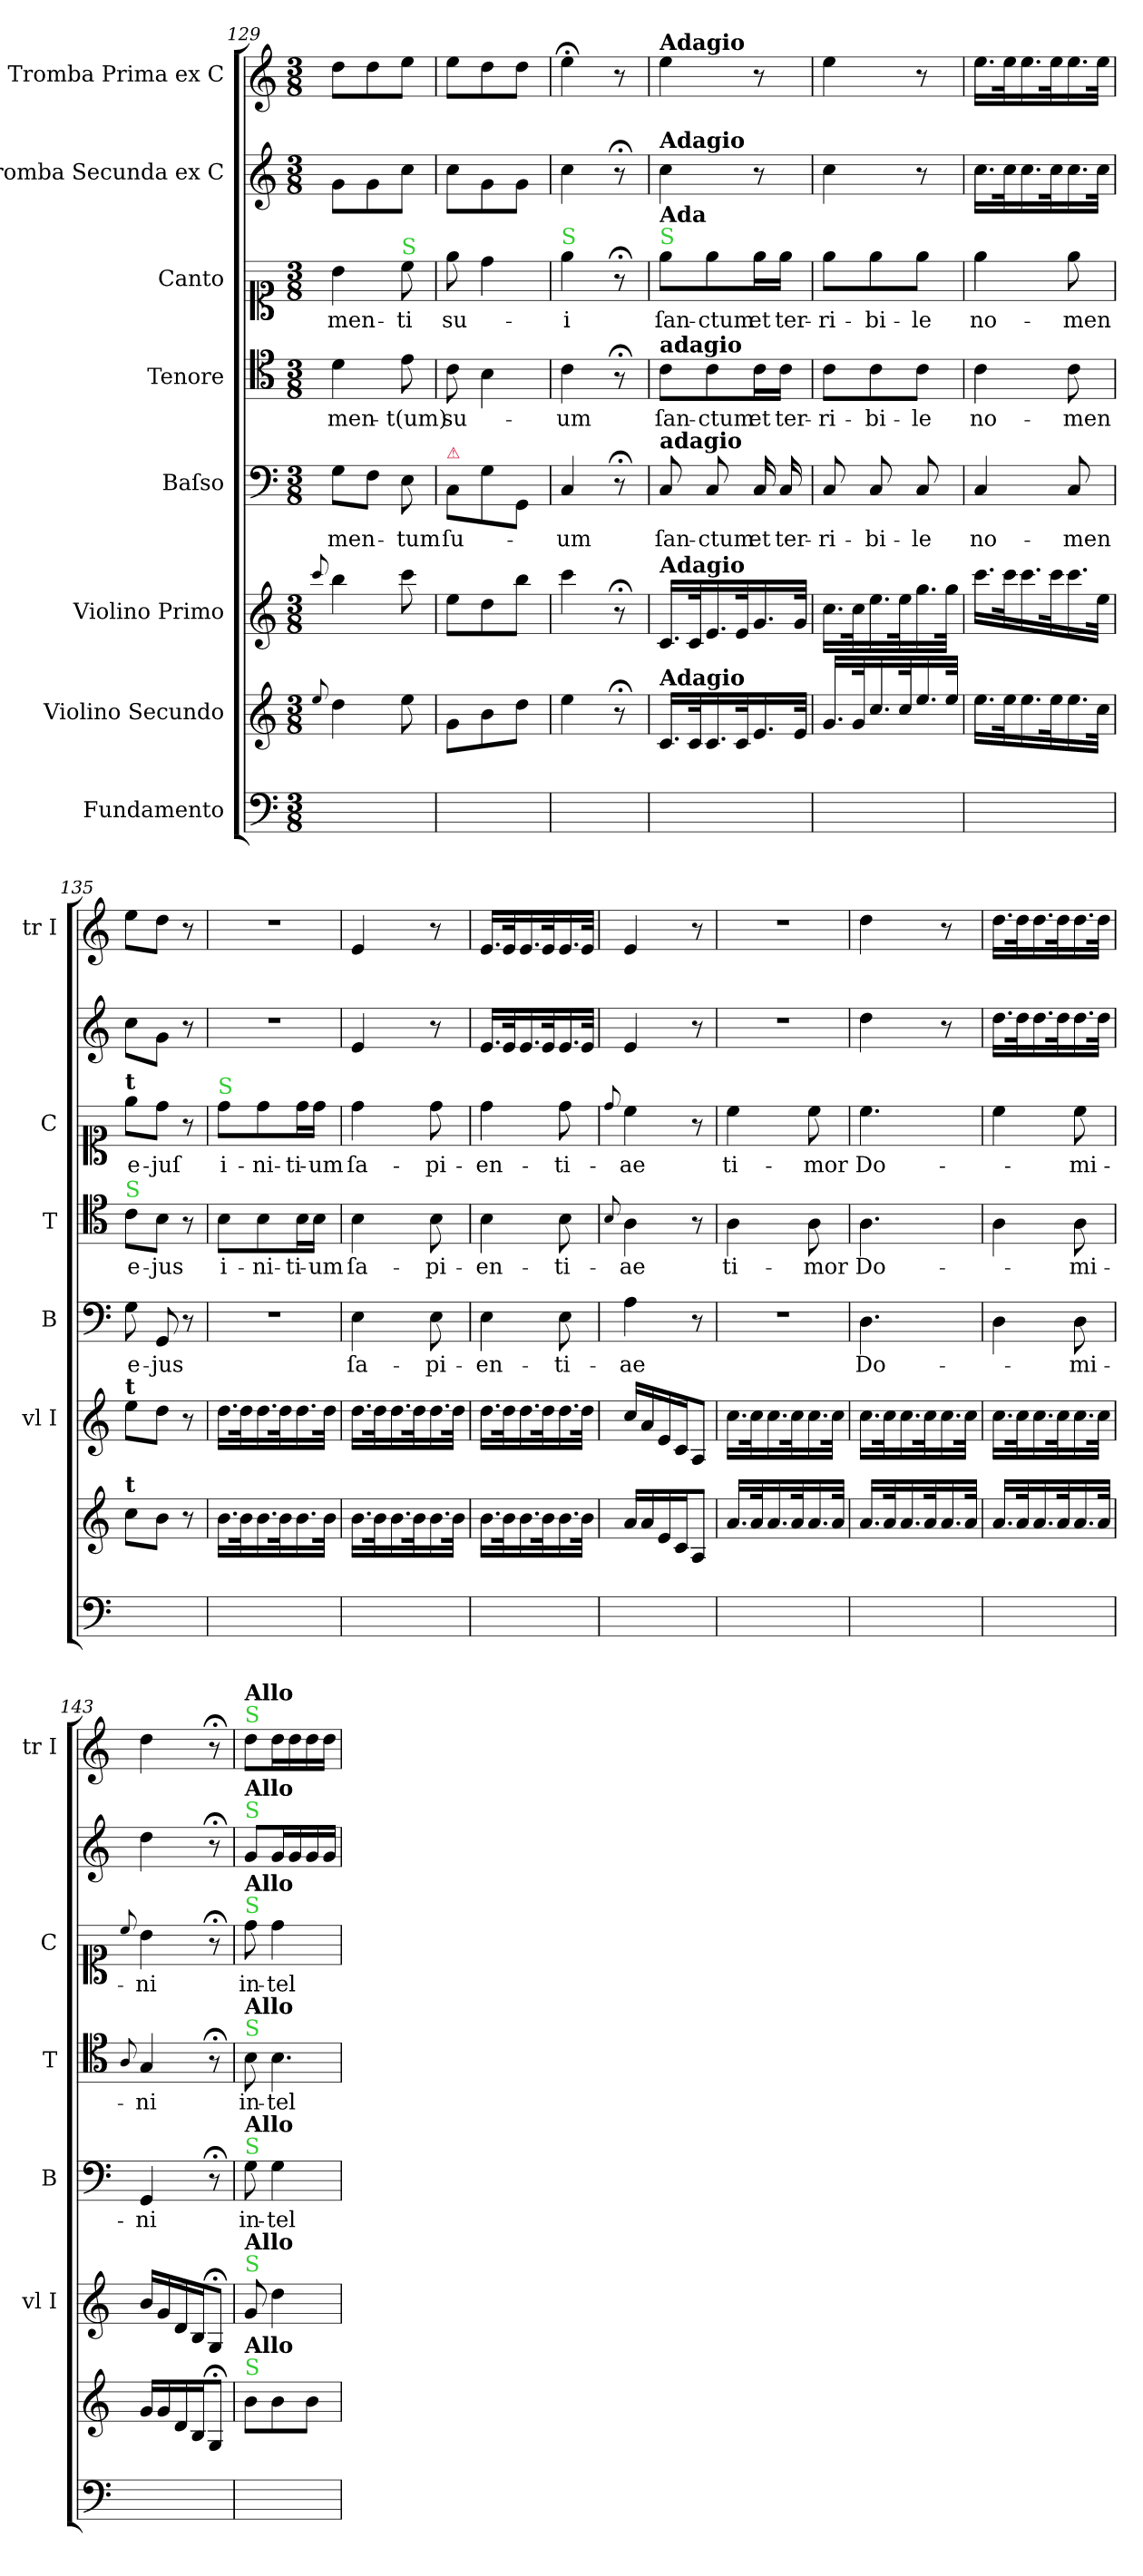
**kern	**kern	**kern	**kern	**text	**kern	**text	**kern	**text	**kern	**kern
*part8	*part7	*part6	*part5	*part5	*part4	*part4	*part3	*part3	*part2	*part1
*staff8	*staff7	*staff6	*staff5	*staff5	*staff4	*staff4	*staff3	*staff3	*staff2	*staff1
*I"Fundamento	*I"Violino Secundo	*I"Violino Primo	*I"Baſso	*	*I"Tenore	*	*I"Canto	*	*I"Tromba Secunda ex C	*I"Tromba Prima ex C
*	*	*I'vl I	*I'B	*	*I'T	*	*I'C	*	*	*I'tr I
*clefF4	*clefG2	*clefG2	*clefF4	*	*clefC4	*	*clefC1	*	*clefG2	*clefG2
*k[]	*k[]	*k[]	*k[]	*	*k[]	*	*k[]	*	*k[]	*k[]
*M3/8	*M3/8	*M3/8	*M3/8	*	*M3/8	*	*M3/8	*	*M3/8	*M3/8
=129	=129	=129	=129	=129	=129	=129	=129	=129	=129	=129
.	8qqee/	8qqccc/	.	.	.	.	.	.	.	.
4.ryy	4dd\	4bb\	8G\L	-men-	4d\	-men-	4b\	-men-	8g\L	8dd\L
.	.	.	8F\J	.	.	.	.	.	8g\	8dd\
!	!	!	!	!	!	!	!LO:TX:a:color=limegreen:t=S	!	!	!
.	8ee\	8ccc\	8E\	-tum	8e\	-t(um)	8cc\	-ti	8cc\J	8ee\J
=130	=130	=130	=130	=130	=130	=130	=130	=130	=130	=130
!	!	!	!LO:TX:a:color=crimson:t=⚠	!	!	!	!	!	!	!
4.ryy	8g\L	8ee\L	8C\L	ſu-	8c\	su-	8ee\	su-	8cc\L	8ee\L
.	8b\	8dd\	8G\	.	4B\	.	4dd\	.	8g\	8dd\
.	8dd\J	8bb\J	8GG/J	.	.	.	.	.	8g\J	8dd\J
=131	=131	=131	=131	=131	=131	=131	=131	=131	=131	=131
!	!	!	!	!	!	!	!LO:TX:a:color=limegreen:t=S	!	!	!
4.ryy	4ee\	4ccc\	4C/	-um	4c\	-um	4ee\	-i	4cc\	4ee;<\
.	8r;<	8r;<	8r;<	.	8r;<	.	8r;<	.	8r;<	8r
=132	=132	=132	=132	=132	=132	=132	=132	=132	=132	=132
!	!	!	!	!	!	!	!	!	!	!LO:TX:a:B:t=Adagio
!	!	!	!	!	!	!	!	!	!LO:TX:a:B:t=Adagio	!
!	!	!	!	!	!	!	!LO:TX:a:color=limegreen:t=S	!	!	!
!	!	!	!	!	!	!	!LO:TX:a:B:t=Ada	!	!	!
!	!	!	!	!	!LO:TX:a:B:t=adagio	!	!	!	!	!
!	!	!	!LO:TX:a:B:t=adagio	!	!	!	!	!	!	!
!	!	!LO:TX:a:B:t=Adagio	!	!	!	!	!	!	!	!
!	!LO:TX:a:B:t=Adagio	!	!	!	!	!	!	!	!	!
4.ryy	16.c/LL	16.c/LL	8C/	ſan-	8c\L	ſan-	8ee\L	ſan-	4cc\	4ee\
.	32c/K	32c/K	.	.	.	.	.	.	.	.
.	16.c/	16.e/	8C/	-ctum	8c\	-ctum	8ee\	-ctum	.	.
.	32c/K	32e/K	.	.	.	.	.	.	.	.
.	16.e/	16.g/	16C/	et	16c\L	et	16ee\L	et	8r	8r
.	.	.	16C/	ter-	16c\JJ	ter-	16ee\JJ	ter-	.	.
.	32e/JJk	32g/JJk	.	.	.	.	.	.	.	.
=133	=133	=133	=133	=133	=133	=133	=133	=133	=133	=133
4.ryy	16.g/LL	16.cc\LL	8C/	-ri-	8c\L	-ri-	8ee\L	-ri-	4cc\	4ee\
.	32g/K	32cc\K	.	.	.	.	.	.	.	.
.	16.cc/	16.ee\	8C/	-bi-	8c\	-bi-	8ee\	-bi-	.	.
.	32cc/K	32ee\K	.	.	.	.	.	.	.	.
.	16.ee/	16.gg\	8C/	-le	8c\J	-le	8ee\J	-le	8r	8r
.	32ee/JJk	32gg\JJk	.	.	.	.	.	.	.	.
=134	=134	=134	=134	=134	=134	=134	=134	=134	=134	=134
4.ryy	16.ee\LL	16.ccc\LL	4C/	no-	4c\	no-	4ee\	no-	16.cc\LL	16.ee\LL
.	32ee\K	32ccc\K	.	.	.	.	.	.	32cc\K	32ee\K
.	16.ee\	16.ccc\	.	.	.	.	.	.	16.cc\	16.ee\
.	32ee\K	32ccc\K	.	.	.	.	.	.	32cc\K	32ee\K
.	16.ee\	16.ccc\	8C/	-men	8c\	-men	8ee\	-men	16.cc\	16.ee\
.	32cc\JJk	32ee\JJk	.	.	.	.	.	.	32cc\JJk	32ee\JJk
=135	=135	=135	=135	=135	=135	=135	=135	=135	=135	=135
!	!	!	!	!	!	!	!LO:TX:a:B:t=t	!	!	!
!	!	!	!	!	!LO:TX:a:color=limegreen:t=S	!	!	!	!	!
!	!	!LO:TX:a:B:t=t	!	!	!	!	!	!	!	!
!	!LO:TX:a:B:t=t	!	!	!	!	!	!	!	!	!
4.ryy	8cc\L	8ee\L	8G\	e-	8c\L	e-	8ee\L	e-	8cc\L	8ee\L
.	8b\J	8dd\J	8GG/	-jus	8B\J	-jus	8dd\J	-juſ	8g\J	8dd\J
.	8r	8r	8r	.	8r	.	8r	.	8r	8r
=136	=136	=136	=136	=136	=136	=136	=136	=136	=136	=136
!	!	!	!	!	!	!	!LO:TX:a:color=limegreen:t=S	!	!	!
4.ryy	16.b\LL	16.dd\LL	4.r	.	8B\L	i-	8dd\L	i-	4.r	4.r
.	32b\K	32dd\K	.	.	.	.	.	.	.	.
.	16.b\	16.dd\	.	.	8B\	-ni-	8dd\	-ni-	.	.
.	32b\K	32dd\K	.	.	.	.	.	.	.	.
.	16.b\	16.dd\	.	.	16B\L	-ti-	16dd\L	-ti-	.	.
.	.	.	.	.	16B\JJ	-um	16dd\JJ	-um	.	.
.	32b\JJk	32dd\JJk	.	.	.	.	.	.	.	.
=137	=137	=137	=137	=137	=137	=137	=137	=137	=137	=137
4.ryy	16.b\LL	16.dd\LL	4E\	ſa-	4B\	ſa-	4dd\	ſa-	4e/	4e/
.	32b\K	32dd\K	.	.	.	.	.	.	.	.
.	16.b\	16.dd\	.	.	.	.	.	.	.	.
.	32b\K	32dd\K	.	.	.	.	.	.	.	.
.	16.b\	16.dd\	8E\	-pi-	8B\	-pi-	8dd\	-pi-	8r	8r
.	32b\JJk	32dd\JJk	.	.	.	.	.	.	.	.
=138	=138	=138	=138	=138	=138	=138	=138	=138	=138	=138
4.ryy	16.b\LL	16.dd\LL	4E\	-en-	4B\	-en-	4dd\	-en-	16.e/LL	16.e/LL
.	32b\K	32dd\K	.	.	.	.	.	.	32e/K	32e/K
.	16.b\	16.dd\	.	.	.	.	.	.	16.e/	16.e/
.	32b\K	32dd\K	.	.	.	.	.	.	32e/K	32e/K
.	16.b\	16.dd\	8E\	-ti-	8B\	-ti-	8dd\	-ti-	16.e/	16.e/
.	32b\JJk	32dd\JJk	.	.	.	.	.	.	32e/JJk	32e/JJk
=139	=139	=139	=139	=139	=139	=139	=139	=139	=139	=139
.	.	.	.	.	8qqB/	.	8qqdd/	.	.	.
4.ryy	16a/LL	16cc/LL	4A\	-ae	4A\	-ae	4cc\	-ae	4e/	4e/
.	16a/	16a/	.	.	.	.	.	.	.	.
.	16e/	16e/	.	.	.	.	.	.	.	.
.	16c/J	16c/J	.	.	.	.	.	.	.	.
.	8A/J	8A/J	8r	.	8r	.	8r	.	8r	8r
=140	=140	=140	=140	=140	=140	=140	=140	=140	=140	=140
4.ryy	16.a/LL	16.cc\LL	4.r	.	4A\	ti-	4cc\	ti-	4.r	4.r
.	32a/K	32cc\K	.	.	.	.	.	.	.	.
.	16.a/	16.cc\	.	.	.	.	.	.	.	.
.	32a/K	32cc\K	.	.	.	.	.	.	.	.
.	16.a/	16.cc\	.	.	8A\	-mor	8cc\	-mor	.	.
.	32a/JJk	32cc\JJk	.	.	.	.	.	.	.	.
=141	=141	=141	=141	=141	=141	=141	=141	=141	=141	=141
4.ryy	16.a/LL	16.cc\LL	4.D\	Do-	4.A\	Do-	4.cc\	Do-	4dd\	4dd\
.	32a/K	32cc\K	.	.	.	.	.	.	.	.
.	16.a/	16.cc\	.	.	.	.	.	.	.	.
.	32a/K	32cc\K	.	.	.	.	.	.	.	.
.	16.a/	16.cc\	.	.	.	.	.	.	8r	8r
.	32a/JJk	32cc\JJk	.	.	.	.	.	.	.	.
=142	=142	=142	=142	=142	=142	=142	=142	=142	=142	=142
4.ryy	16.a/LL	16.cc\LL	4D\	.	4A\	.	4cc\	.	16.dd\LL	16.dd\LL
.	32a/K	32cc\K	.	.	.	.	.	.	32dd\K	32dd\K
.	16.a/	16.cc\	.	.	.	.	.	.	16.dd\	16.dd\
.	32a/K	32cc\K	.	.	.	.	.	.	32dd\K	32dd\K
.	16.a/	16.cc\	8D\	-mi-	8A\	-mi-	8cc\	-mi-	16.dd\	16.dd\
.	32a/JJk	32cc\JJk	.	.	.	.	.	.	32dd\JJk	32dd\JJk
=143	=143	=143	=143	=143	=143	=143	=143	=143	=143	=143
.	.	.	.	.	8qqA/	.	8qqcc/	.	.	.
4.ryy	16g/LL	16b/LL	4GG/	-ni	4G/	-ni	4b\	-ni	4dd\	4dd\
.	16g/	16g/	.	.	.	.	.	.	.	.
.	16d/	16d/	.	.	.	.	.	.	.	.
.	16B/J	16B/J	.	.	.	.	.	.	.	.
.	8G;</J	8G;</J	8r;<	.	8r;<	.	8r;<	.	8r;<	8r;<
=144	=144	=144	=144	=144	=144	=144	=144	=144	=144	=144
!	!	!	!	!	!	!	!	!	!	!LO:TX:a:color=limegreen:t=S
!	!	!	!	!	!	!	!	!	!	!LO:TX:a:B:t=Allo
!	!	!	!	!	!	!	!	!	!LO:TX:a:color=limegreen:t=S	!
!	!	!	!	!	!	!	!	!	!LO:TX:a:B:t=Allo	!
!	!	!	!	!	!	!	!LO:TX:a:color=limegreen:t=S	!	!	!
!	!	!	!	!	!	!	!LO:TX:a:B:t=Allo	!	!	!
!	!	!	!	!	!LO:TX:a:color=limegreen:t=S	!	!	!	!	!
!	!	!	!	!	!LO:TX:a:B:t=Allo	!	!	!	!	!
!	!	!	!LO:TX:a:color=limegreen:t=S	!	!	!	!	!	!	!
!	!	!	!LO:TX:a:B:t=Allo	!	!	!	!	!	!	!
!	!	!LO:TX:a:color=limegreen:t=S	!	!	!	!	!	!	!	!
!	!	!LO:TX:a:B:t=Allo	!	!	!	!	!	!	!	!
!	!LO:TX:a:color=limegreen:t=S	!	!	!	!	!	!	!	!	!
!	!LO:TX:a:B:t=Allo	!	!	!	!	!	!	!	!	!
4.ryy	8b\L	8g/	8G\	in-	8B\	in-	8dd\	in-	8g/L	8dd\L
!	!	!	!	!	!LO:N:vis=4.	!	!	!	!	!
.	8b\	4dd\	4G\	-tel-	4B\	-tel-	4dd\	-tel-	16g/L	16dd\L
.	.	.	.	.	.	.	.	.	16g/	16dd\
.	8b\J	.	.	.	.	.	.	.	16g/	16dd\
.	.	.	.	.	.	.	.	.	16g/JJ	16dd\JJ
=	=	=	=	=	=	=	=	=	=	=
*-	*-	*-	*-	*-	*-	*-	*-	*-	*-	*-
